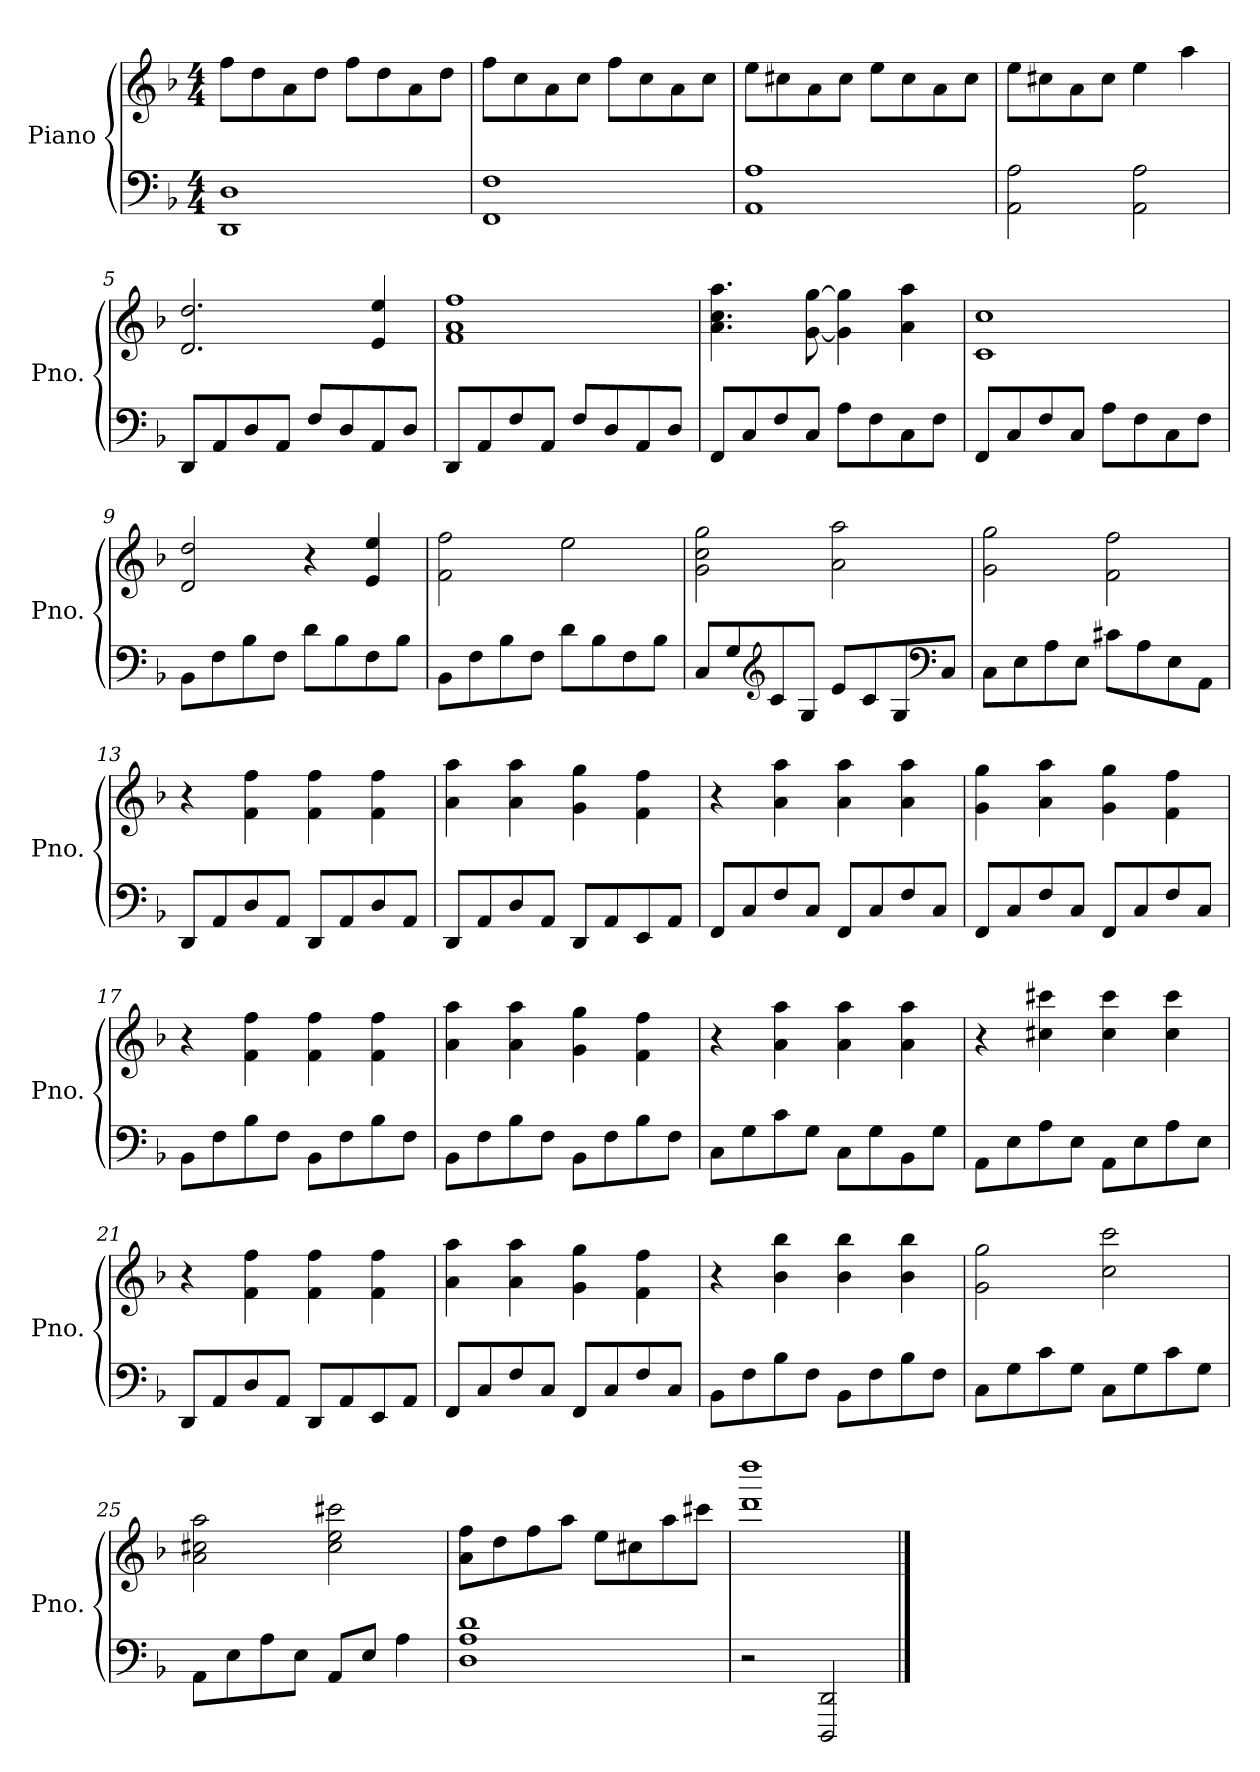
**kern	**kern
*part1	*part1
*staff2	*staff1
*I"Piano	*
*I'Pno.	*
*clefF4	*clefG2
*k[b-]	*k[b-]
*M4/4	*M4/4
*MM160	*MM160
=1	=1
1DD 1D	8ff\L
.	8dd\
.	8a\
.	8dd\J
.	8ff\L
.	8dd\
.	8a\
.	8dd\J
=2	=2
1FF 1F	8ff\L
.	8cc\
.	8a\
.	8cc\J
.	8ff\L
.	8cc\
.	8a\
.	8cc\J
=3	=3
1AA 1A	8ee\L
.	8cc#X\
.	8a\
.	8cc#\J
.	8ee\L
.	8cc#\
.	8a\
.	8cc#\J
=4	=4
2AA\ 2A\	8ee\L
.	8cc#X\
.	8a\
.	8cc#\J
2AA\ 2A\	4ee\
.	4aa\
!!LO:LB:g=z
=5	=5
8DD/L	2.d/ 2.dd/
8AA/	.
8D/	.
8AA/J	.
8F/L	.
8D/	.
8AA/	4e/ 4ee/
8D/J	.
=6	=6
8DD/L	1f 1a 1ff
8AA/	.
8F/	.
8AA/J	.
8F/L	.
8D/	.
8AA/	.
8D/J	.
=7	=7
8FF/L	4.a\ 4.cc\ 4.aa\
8C/	.
8F/	.
8C/J	[8g\ [8gg\
8A\L	4g\] 4gg\]
8F\	.
8C\	4a\ 4aa\
8F\J	.
=8	=8
8FF/L	1c 1cc
8C/	.
8F/	.
8C/J	.
8A\L	.
8F\	.
8C\	.
8F\J	.
!!LO:LB:g=z
=9	=9
8BB-\L	2d/ 2dd/
8F\	.
8B-\	.
8F\J	.
8d\L	4r
8B-\	.
8F\	4e/ 4ee/
8B-\J	.
=10	=10
8BB-\L	2f\ 2ff\
8F\	.
8B-\	.
8F\J	.
8d\L	2ee\
8B-\	.
8F\	.
8B-\J	.
=11	=11
8C/L	2g\ 2cc\ 2gg\
8G/	.
*clefG2	*
8c/	.
8G/J	.
8e/L	2a\ 2aa\
8c/	.
8G/	.
*clefF4	*
8C/J	.
=12	=12
8C\L	2g\ 2gg\
8E\	.
8A\	.
8E\J	.
8c#X\L	2f\ 2ff\
8A\	.
8E\	.
8AA\J	.
!!LO:LB:g=z
=13	=13
8DD/L	4r
8AA/	.
8D/	4f\ 4ff\
8AA/J	.
8DD/L	4f\ 4ff\
8AA/	.
8D/	4f\ 4ff\
8AA/J	.
=14	=14
8DD/L	4a\ 4aa\
8AA/	.
8D/	4a\ 4aa\
8AA/J	.
8DD/L	4g\ 4gg\
8AA/	.
8EE/	4f\ 4ff\
8AA/J	.
=15	=15
8FF/L	4r
8C/	.
8F/	4a\ 4aa\
8C/J	.
8FF/L	4a\ 4aa\
8C/	.
8F/	4a\ 4aa\
8C/J	.
=16	=16
8FF/L	4g\ 4gg\
8C/	.
8F/	4a\ 4aa\
8C/J	.
8FF/L	4g\ 4gg\
8C/	.
8F/	4f\ 4ff\
8C/J	.
!!LO:LB:g=z
=17	=17
8BB-\L	4r
8F\	.
8B-\	4f\ 4ff\
8F\J	.
8BB-\L	4f\ 4ff\
8F\	.
8B-\	4f\ 4ff\
8F\J	.
=18	=18
8BB-\L	4a\ 4aa\
8F\	.
8B-\	4a\ 4aa\
8F\J	.
8BB-\L	4g\ 4gg\
8F\	.
8B-\	4f\ 4ff\
8F\J	.
=19	=19
8C\L	4r
8G\	.
8c\	4a\ 4aa\
8G\J	.
8C\L	4a\ 4aa\
8G\	.
8BB-\	4a\ 4aa\
8G\J	.
=20	=20
8AA\L	4r
8E\	.
8A\	4cc#X\ 4ccc#X\
8E\J	.
8AA\L	4cc#\ 4ccc#\
8E\	.
8A\	4cc#\ 4ccc#\
8E\J	.
!!LO:LB:g=z
=21	=21
8DD/L	4r
8AA/	.
8D/	4f\ 4ff\
8AA/J	.
8DD/L	4f\ 4ff\
8AA/	.
8EE/	4f\ 4ff\
8AA/J	.
=22	=22
8FF/L	4a\ 4aa\
8C/	.
8F/	4a\ 4aa\
8C/J	.
8FF/L	4g\ 4gg\
8C/	.
8F/	4f\ 4ff\
8C/J	.
=23	=23
8BB-\L	4r
8F\	.
8B-\	4b-\ 4bb-\
8F\J	.
8BB-\L	4b-\ 4bb-\
8F\	.
8B-\	4b-\ 4bb-\
8F\J	.
=24	=24
8C\L	2g\ 2gg\
8G\	.
8c\	.
8G\J	.
8C\L	2cc\ 2ccc\
8G\	.
8c\	.
8G\J	.
!!LO:LB:g=z
=25	=25
8AA\L	2a\ 2cc#X\ 2aa\
8E\	.
8A\	.
8E\J	.
8AA/L	2cc#\ 2ee\ 2ccc#X\
8E/J	.
4A\	.
=26	=26
*	*MM250
1D 1A 1d	8a\ 8ff\L
.	8dd\
.	8ff\
.	8aa\J
.	8ee\L
.	8cc#X\
.	8aa\
.	8ccc#X\J
=27	=27
*	*MM80
2r	1ddd 1dddd
2DDD/ 2DD/	.
==	==
*-	*-
